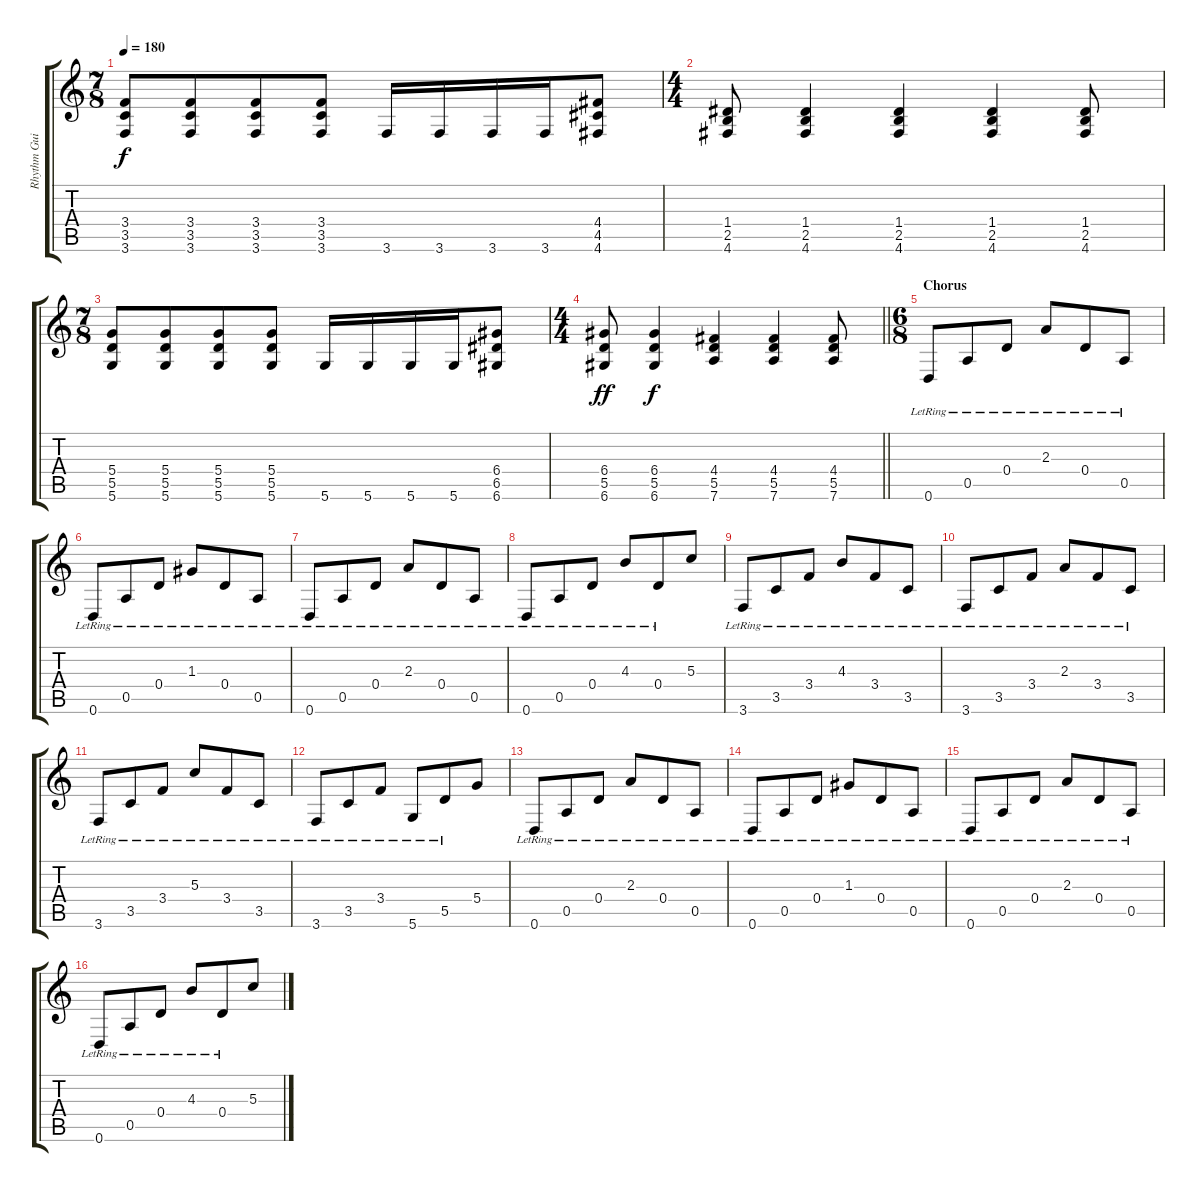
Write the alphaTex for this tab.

\track ("Rhythm Guitar right" "Rhythm Gui") {instrument distortionguitar}
\staff {score tabs}
\tuning (E4 B3 G3 D3 A2 D2) {hide}
\ts (7 8)
\tempo 180
\clef g2
\ks c
(3.4 3.5 3.6).8{dy f} (3.4 3.5 3.6).8 (3.4 3.5 3.6).8 (3.4 3.5 3.6).8 3.6.16 3.6.16 3.6.16 3.6.16 (4.4 4.5 4.6).8 |
\ts (4 4)
(1.4 2.5 4.6).8 (1.4 2.5 4.6).4 (1.4 2.5 4.6).4 (1.4 2.5 4.6).4 (1.4 2.5 4.6).8 |
\ts (7 8)
(5.4 5.5 5.6).8 (5.4 5.5 5.6).8 (5.4 5.5 5.6).8 (5.4 5.5 5.6).8 5.6.16 5.6.16 5.6.16 5.6.16 (6.4 6.5 6.6).8 |
\ts (4 4)
\barLineRight lightlight
(6.4 5.5 6.6).8{dy ff} (6.4 5.5 6.6).4{dy f} (4.4 5.5 7.6).4 (4.4 5.5 7.6).4 (4.4 5.5 7.6).8 |
\ts (6 8)
\section ("" "Chorus")
0.6{lr}.8{instrument electricguitarclean} 0.5{lr}.8 0.4{lr}.8 2.3{lr}.8 0.4{lr}.8 0.5{lr}.8 |
0.6{lr}.8 0.5{lr}.8 0.4{lr}.8 1.3{lr}.8 0.4{lr}.8 0.5{lr}.8 |
0.6{lr}.8 0.5{lr}.8 0.4{lr}.8 2.3{lr}.8 0.4{lr}.8 0.5{lr}.8 |
0.6{lr}.8 0.5{lr}.8 0.4{lr}.8 4.3{lr}.8 0.4{lr}.8 5.3.8 |
3.6{lr}.8 3.5{lr}.8 3.4{lr}.8 4.3{lr}.8 3.4{lr}.8 3.5{lr}.8 |
3.6{lr}.8 3.5{lr}.8 3.4{lr}.8 2.3{lr}.8 3.4{lr}.8 3.5{lr}.8 |
3.6{lr}.8 3.5{lr}.8 3.4{lr}.8 5.3{lr}.8 3.4{lr}.8 3.5{lr}.8 |
3.6{lr}.8 3.5{lr}.8 3.4{lr}.8 5.6{lr}.8 5.5{lr}.8 5.4.8 |
0.6{lr}.8 0.5{lr}.8 0.4{lr}.8 2.3{lr}.8 0.4{lr}.8 0.5{lr}.8 |
0.6{lr}.8 0.5{lr}.8 0.4{lr}.8 1.3{lr}.8 0.4{lr}.8 0.5{lr}.8 |
0.6{lr}.8 0.5{lr}.8 0.4{lr}.8 2.3{lr}.8 0.4{lr}.8 0.5{lr}.8 |
0.6{lr}.8 0.5{lr}.8 0.4{lr}.8 4.3{lr}.8 0.4{lr}.8 5.3.8
